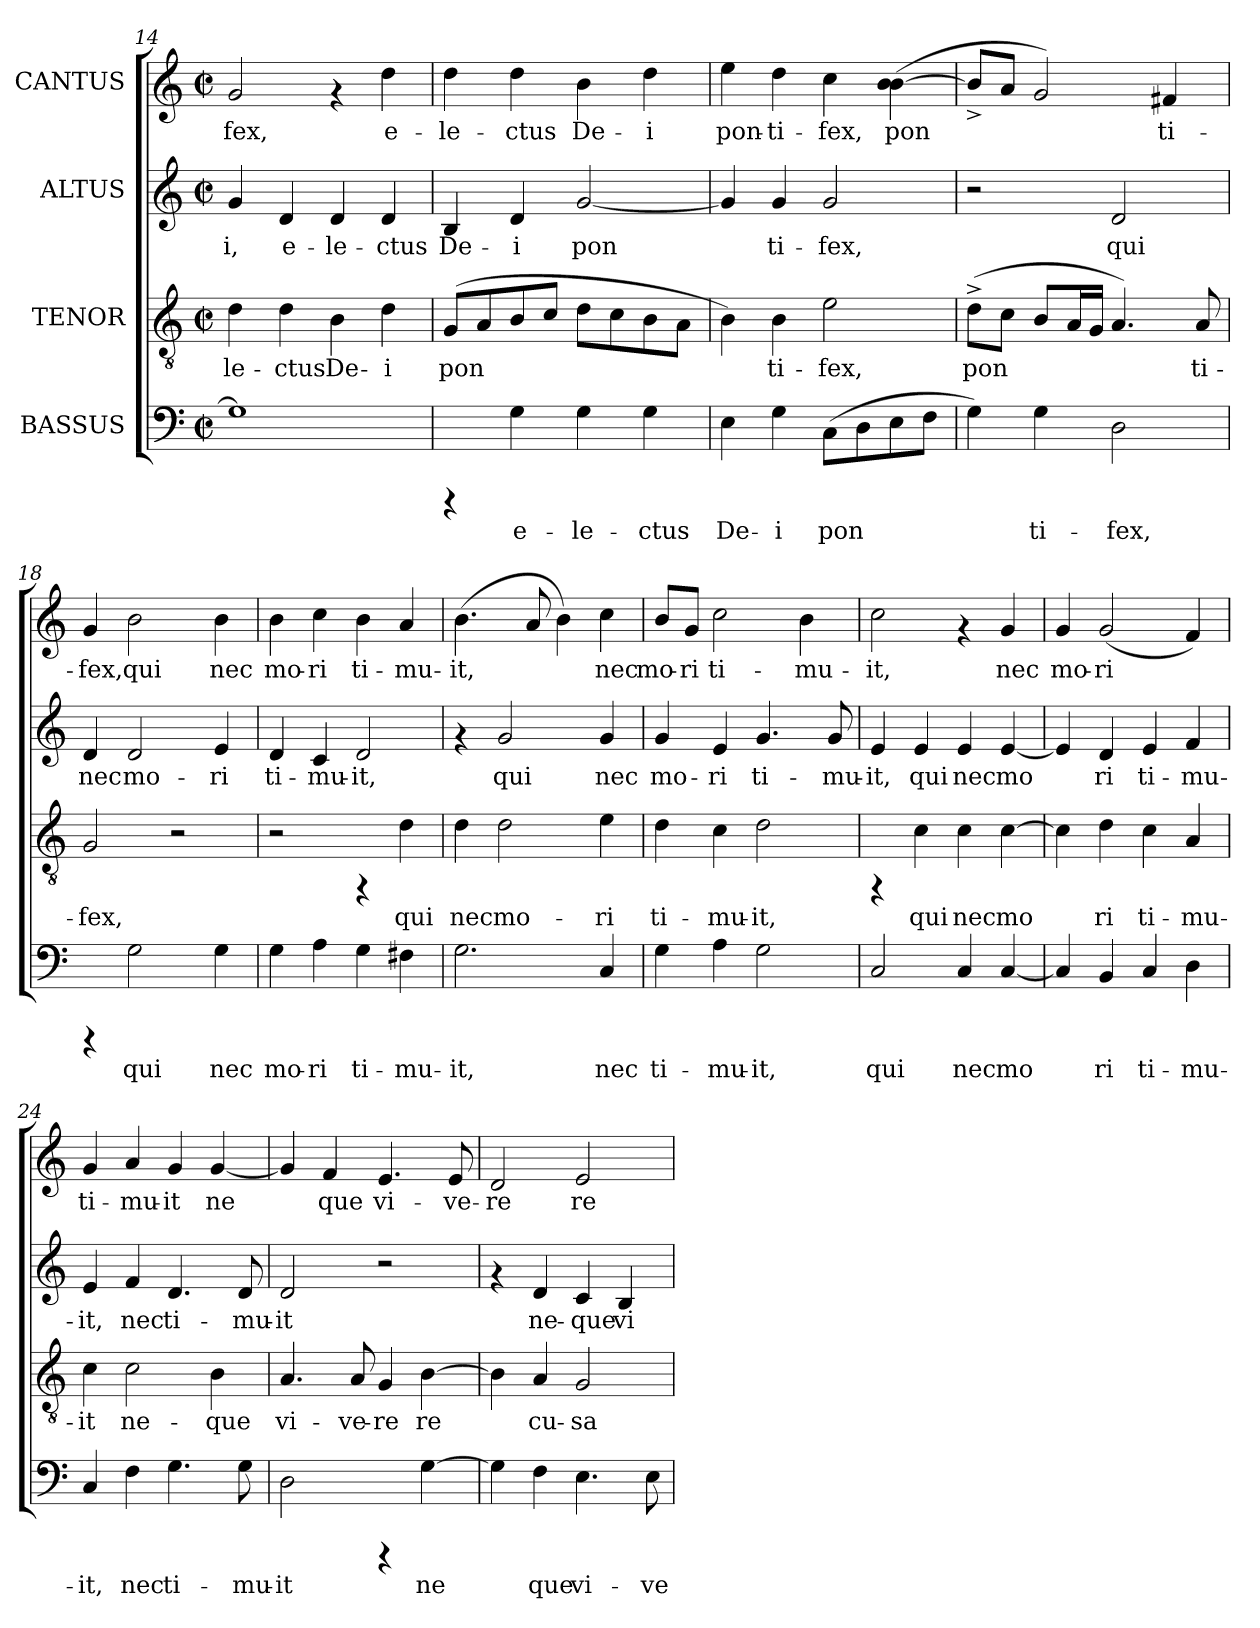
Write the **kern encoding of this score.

**kern	**text	**kern	**text	**kern	**text	**kern	**text
*part4	*part4	*part3	*part3	*part2	*part2	*part1	*part1
*staff4	*staff4	*staff3	*staff3	*staff2	*staff2	*staff1	*staff1
*I"BASSUS	*	*I"TENOR	*	*I"ALTUS	*	*I"CANTUS	*
!!LO:PB:g=z
*clefF4	*	*clefGv2	*	*clefG2	*	*clefG2	*
*k[]	*	*k[]	*	*k[]	*	*k[]	*
*C:	*	*C:	*	*C:	*	*C:	*
*M2/2	*	*M2/2	*	*M2/2	*	*M2/2	*
*met(c|)	*	*met(c|)	*	*met(c|)	*	*met(c|)	*
=14	=14	=14	=14	=14	=14	=14	=14
!	!LO:LY:b:cj	!	!LO:LY:b:cj	!	!LO:LY:b:cj	!	!LO:LY:b:cj
1G]	.	4d\	-le-	4g/	-i,	2g/	-fex,
!	!	!	!LO:LY:b:cj	!	!LO:LY:b:cj	!	!
.	.	4d\	-ctus	4d/	e-	.	.
!	!	!	!LO:LY:b:cj	!	!LO:LY:b:cj	!	!
.	.	4B\	De-	4d/	-le-	4rf	.
!	!	!	!LO:LY:b:cj	!	!LO:LY:b:cj	!	!LO:LY:b:cj
.	.	4d\	-i	4d/	-ctus	4dd\	e-
=15	=15	=15	=15	=15	=15	=15	=15
!	!	!	!LO:LY:b:cj	!	!LO:LY:b:cj	!	!LO:LY:b:cj
4rCCC	.	(>8G/L	pon-	4B/	De-	4dd\	-le-
!	!	!	!LO:LY:b:cj	!	!	!	!
.	.	8A/	--	.	.	.	.
!	!LO:LY:b:cj	!	!LO:LY:b:cj	!	!LO:LY:b:cj	!	!LO:LY:b:cj
4G\	e-	8B/	--	4d/	-i	4dd\	-ctus
!	!	!	!LO:LY:b:cj	!	!	!	!
.	.	8c/J	--	.	.	.	.
!	!LO:LY:b:cj	!	!LO:LY:b:cj	!	!LO:LY:b:cj	!	!LO:LY:b:cj
4G\	-le-	8d\L	--	[<2g/	pon-	4b\	De-
!	!	!	!LO:LY:b:cj	!	!	!	!
.	.	8c\	--	.	.	.	.
!	!LO:LY:b:cj	!	!LO:LY:b:cj	!	!	!	!LO:LY:b:cj
4G\	-ctus	8B\	--	.	.	4dd\	-i
!	!	!	!LO:LY:b:cj	!	!	!	!
.	.	8A\J	--	.	.	.	.
=16	=16	=16	=16	=16	=16	=16	=16
!	!LO:LY:b:cj	!	!LO:LY:b:cj	!	!LO:LY:b:cj	!	!LO:LY:b:cj
4E\	De-	4B\)	--	4g/]	--	4ee\	pon-
!	!LO:LY:b:cj	!	!LO:LY:b:cj	!	!LO:LY:b:cj	!	!LO:LY:b:cj
4G\	-i	4B\	-ti-	4g/	-ti-	4dd\	-ti-
!	!LO:LY:b:cj	!	!LO:LY:b:cj	!	!LO:LY:b:cj	!	!LO:LY:b:cj
(>8C\L	pon-	2e\	-fex,	2g/	-fex,	4cc\	-fex,
!	!LO:LY:b:cj	!	!	!	!	!	!
8D\	--	.	.	.	.	.	.
!	!LO:LY:b:cj	!	!	!	!	!	!LO:LY:b:cj
8E\	--	.	.	.	.	(>4b\ [>4b\	pon-
!	!LO:LY:b:cj	!	!	!	!	!	!
8F\J	--	.	.	.	.	.	.
=17	=17	=17	=17	=17	=17	=17	=17
!	!LO:LY:b:cj	!	!LO:LY:b:cj	!	!	!	!LO:LY:b:cj
4G\)	--	(>8d^<\L	pon-	2r	.	8b^>/L]	--
!	!	!	!LO:LY:b:cj	!	!	!	!LO:LY:b:cj
.	.	8c\J	--	.	.	8a/J	--
!	!LO:LY:b:cj	!	!LO:LY:b:cj	!	!	!	!LO:LY:b:cj
4G\	-ti-	8B/L	--	.	.	2g/)	--
!	!	!	!LO:LY:b:cj	!	!	!	!
.	.	16A/	--	.	.	.	.
!	!	!	!LO:LY:b:cj	!	!	!	!
.	.	16G/J	--	.	.	.	.
!	!LO:LY:b:cj	!	!LO:LY:b:cj	!	!LO:LY:b:cj	!	!
2D\	-fex,	4.A/)	--	2d/	qui	.	.
!	!	!	!	!	!	!	!LO:LY:b:cj
.	.	.	.	.	.	4f#X/	-ti-
!	!	!	!LO:LY:b:cj	!	!	!	!
.	.	8A/	-ti-	.	.	.	.
=18	=18	=18	=18	=18	=18	=18	=18
!	!	!	!LO:LY:b:cj	!	!LO:LY:b:cj	!	!LO:LY:b:cj
4rCCC	.	2G/	-fex,	4d/	nec	4g/	-fex,
!	!LO:LY:b:cj	!	!	!	!LO:LY:b:cj	!	!LO:LY:b:cj
2G\	qui	.	.	2d/	mo-	2b\	qui
.	.	2r	.	.	.	.	.
!	!LO:LY:b:cj	!	!	!	!LO:LY:b:cj	!	!LO:LY:b:cj
4G\	nec	.	.	4e/	-ri	4b\	nec
=19	=19	=19	=19	=19	=19	=19	=19
!	!LO:LY:b:cj	!	!	!	!LO:LY:b:cj	!	!LO:LY:b:cj
4G\	mo-	2r	.	4d/	ti-	4b\	mo-
!	!LO:LY:b:cj	!	!	!	!LO:LY:b:cj	!	!LO:LY:b:cj
4A\	-ri	.	.	4c/	-mu-	4cc\	-ri
!	!LO:LY:b:cj	!	!	!	!LO:LY:b:cj	!	!LO:LY:b:cj
4G\	ti-	4rFF	.	2d/	-it,	4b\	ti-
!	!LO:LY:b:cj	!	!LO:LY:b:cj	!	!	!	!LO:LY:b:cj
4F#X\	-mu-	4d\	qui	.	.	4a/	-mu-
!!LO:PB:g=z
=20	=20	=20	=20	=20	=20	=20	=20
!	!LO:LY:b:cj	!	!LO:LY:b:cj	!	!	!	!LO:LY:b:cj
2.G\	-it,	4d\	nec	4rf	.	(>4.b\	-it,
!	!	!	!LO:LY:b:cj	!	!LO:LY:b:cj	!	!
.	.	2d\	mo-	2g/	qui	.	.
!	!	!	!	!	!	!	!LO:LY:b:cj
.	.	.	.	.	.	8a/	.
!	!	!	!	!	!	!	!LO:LY:b:cj
.	.	.	.	.	.	4b\)	.
!	!LO:LY:b:cj	!	!LO:LY:b:cj	!	!LO:LY:b:cj	!	!LO:LY:b:cj
4C/	nec	4e\	-ri	4g/	nec	4cc\	nec
=21	=21	=21	=21	=21	=21	=21	=21
!	!LO:LY:b:cj	!	!LO:LY:b:cj	!	!LO:LY:b:cj	!	!LO:LY:b:cj
4G\	ti-	4d\	ti-	4g/	mo-	8b/L	mo-
!	!	!	!	!	!	!	!LO:LY:b:cj
.	.	.	.	.	.	8g/J	-ri
!	!LO:LY:b:cj	!	!LO:LY:b:cj	!	!LO:LY:b:cj	!	!LO:LY:b:cj
4A\	-mu-	4c\	-mu-	4e/	-ri	2cc\	ti-
!	!LO:LY:b:cj	!	!LO:LY:b:cj	!	!LO:LY:b:cj	!	!
2G\	-it,	2d\	-it,	4.g/	ti-	.	.
!	!	!	!	!	!	!	!LO:LY:b:cj
.	.	.	.	.	.	4b\	-mu-
!	!	!	!	!	!LO:LY:b:cj	!	!
.	.	.	.	8g/	-mu-	.	.
=22	=22	=22	=22	=22	=22	=22	=22
!	!LO:LY:b:cj	!	!	!	!LO:LY:b:cj	!	!LO:LY:b:cj
2C/	qui	4rFF	.	4e/	-it,	2cc\	-it,
!	!	!	!LO:LY:b:cj	!	!LO:LY:b:cj	!	!
.	.	4c\	qui	4e/	qui	.	.
!	!LO:LY:b:cj	!	!LO:LY:b:cj	!	!LO:LY:b:cj	!	!
4C/	nec	4c\	nec	4e/	nec	4rf	.
!	!LO:LY:b:cj	!	!LO:LY:b:cj	!	!LO:LY:b:cj	!	!LO:LY:b:cj
[<4C/	mo-	[>4c\	mo-	[<4e/	mo-	4g/	nec
=23	=23	=23	=23	=23	=23	=23	=23
!	!LO:LY:b:cj	!	!LO:LY:b:cj	!	!LO:LY:b:cj	!	!LO:LY:b:cj
4C/]	--	4c\]	--	4e/]	--	4g/	mo-
!	!LO:LY:b:cj	!	!LO:LY:b:cj	!	!LO:LY:b:cj	!	!LO:LY:b:cj
4BB/	-ri	4d\	-ri	4d/	-ri	(<2g/	-ri
!	!LO:LY:b:cj	!	!LO:LY:b:cj	!	!LO:LY:b:cj	!	!
4C/	ti-	4c\	ti-	4e/	ti-	.	.
!	!LO:LY:b:cj	!	!LO:LY:b:cj	!	!LO:LY:b:cj	!	!LO:LY:b:cj
4D\	-mu-	4A/	-mu-	4f/	-mu-	4f/)	.
=24	=24	=24	=24	=24	=24	=24	=24
!	!LO:LY:b:cj	!	!LO:LY:b:cj	!	!LO:LY:b:cj	!	!LO:LY:b:cj
4C/	-it,	4c\	-it	4e/	-it,	4g/	ti-
!	!LO:LY:b:cj	!	!LO:LY:b:cj	!	!LO:LY:b:cj	!	!LO:LY:b:cj
4F\	nec	2c\	ne-	4f/	nec	4a/	-mu-
!	!LO:LY:b:cj	!	!	!	!LO:LY:b:cj	!	!LO:LY:b:cj
4.G\	ti-	.	.	4.d/	ti-	4g/	-it
!	!	!	!LO:LY:b:cj	!	!	!	!LO:LY:b:cj
.	.	4B\	-que	.	.	[<4g/	ne-
!	!LO:LY:b:cj	!	!	!	!LO:LY:b:cj	!	!
8G\	-mu-	.	.	8d/	-mu-	.	.
=25	=25	=25	=25	=25	=25	=25	=25
!	!LO:LY:b:cj	!	!LO:LY:b:cj	!	!LO:LY:b:cj	!	!LO:LY:b:cj
2D\	-it	4.A/	vi-	2d/	-it	4g/]	--
!	!	!	!	!	!	!	!LO:LY:b:cj
.	.	.	.	.	.	4f/	-que
!	!	!	!LO:LY:b:cj	!	!	!	!
.	.	8A/	-ve-	.	.	.	.
!	!	!	!LO:LY:b:cj	!	!	!	!LO:LY:b:cj
4rCCC	.	4G/	-re	2r	.	4.e/	vi-
!	!LO:LY:b:cj	!	!LO:LY:b:cj	!	!	!	!
[>4G\	ne-	[>4B\	re-	.	.	.	.
!	!	!	!	!	!	!	!LO:LY:b:cj
.	.	.	.	.	.	8e/	-ve-
=26	=26	=26	=26	=26	=26	=26	=26
!	!LO:LY:b:cj	!	!LO:LY:b:cj	!	!	!	!LO:LY:b:cj
4G\]	--	4B\]	--	4rf	.	2d/	-re
!	!LO:LY:b:cj	!	!LO:LY:b:cj	!	!LO:LY:b:cj	!	!
4F\	-que	4A/	-cu-	4d/	ne-	.	.
!	!LO:LY:b:cj	!	!LO:LY:b:cj	!	!LO:LY:b:cj	!	!LO:LY:b:cj
4.E\	vi-	2G/	-sa-	4c/	-que	2e/	re-
!	!	!	!	!	!LO:LY:b:cj	!	!
.	.	.	.	4B/	vi-	.	.
!	!LO:LY:b:cj	!	!	!	!	!	!
8E\	-ve-	.	.	.	.	.	.
=	=	=	=	=	=	=	=
*-	*-	*-	*-	*-	*-	*-	*-
